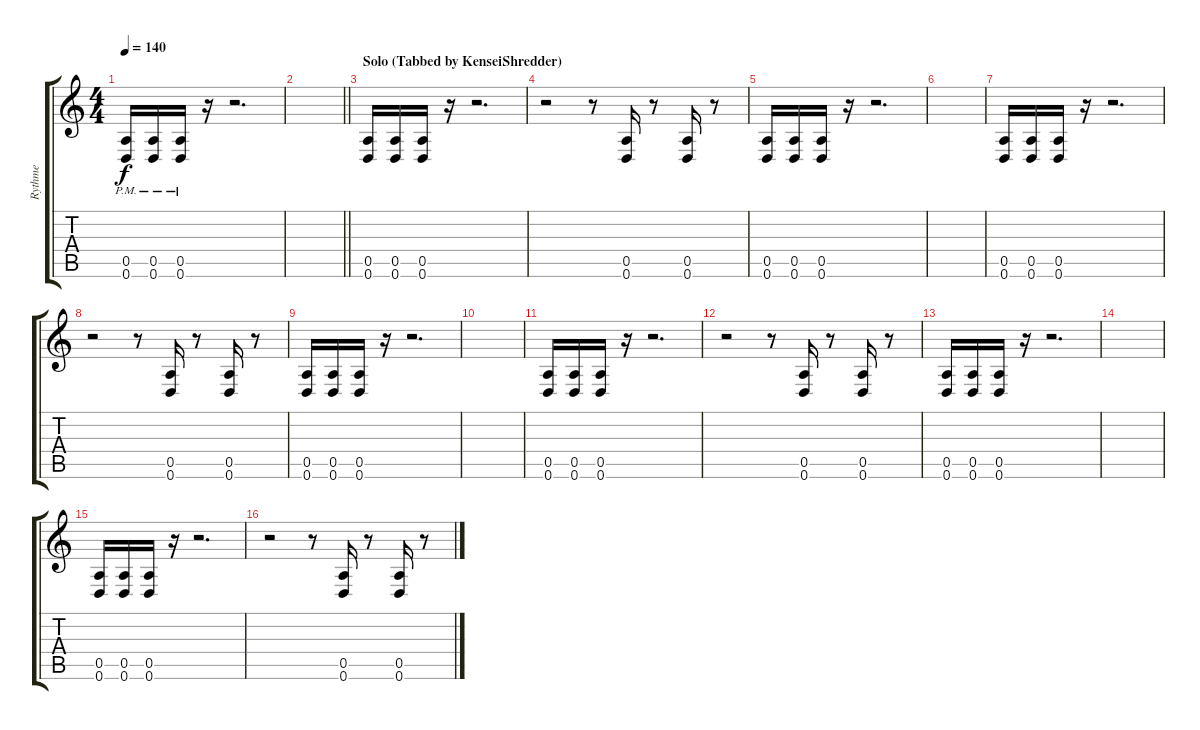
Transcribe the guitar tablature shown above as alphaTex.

\track ("Rythme" "Rythme") {instrument overdrivenguitar}
\staff {score tabs}
\tuning (E4 B3 G3 D3 A2 D2) {hide}
\ts (4 4)
\tempo 140
\clef g2
\ks c
(0.5{pm} 0.6{pm}).16{dy f} (0.5{pm} 0.6{pm}).16 (0.5{pm} 0.6{pm}).16 r.16 r.2{d} |
\barLineRight lightlight
|
\section ("" "Solo (Tabbed by KenseiShredder)")
(0.5 0.6).16{instrument overdrivenguitar} (0.5 0.6).16 (0.5 0.6).16 r.16 r.2{d} |
r.2 r.8 (0.5 0.6).16 r.8 (0.5 0.6).16 r.8 |
(0.5 0.6).16 (0.5 0.6).16 (0.5 0.6).16 r.16 r.2{d} |
|
(0.5 0.6).16 (0.5 0.6).16 (0.5 0.6).16 r.16 r.2{d} |
r.2 r.8 (0.5 0.6).16 r.8 (0.5 0.6).16 r.8 |
(0.5 0.6).16 (0.5 0.6).16 (0.5 0.6).16 r.16 r.2{d} |
|
(0.5 0.6).16 (0.5 0.6).16 (0.5 0.6).16 r.16 r.2{d} |
r.2 r.8 (0.5 0.6).16 r.8 (0.5 0.6).16 r.8 |
(0.5 0.6).16 (0.5 0.6).16 (0.5 0.6).16 r.16 r.2{d} |
|
(0.5 0.6).16 (0.5 0.6).16 (0.5 0.6).16 r.16 r.2{d} |
r.2 r.8 (0.5 0.6).16 r.8 (0.5 0.6).16 r.8
